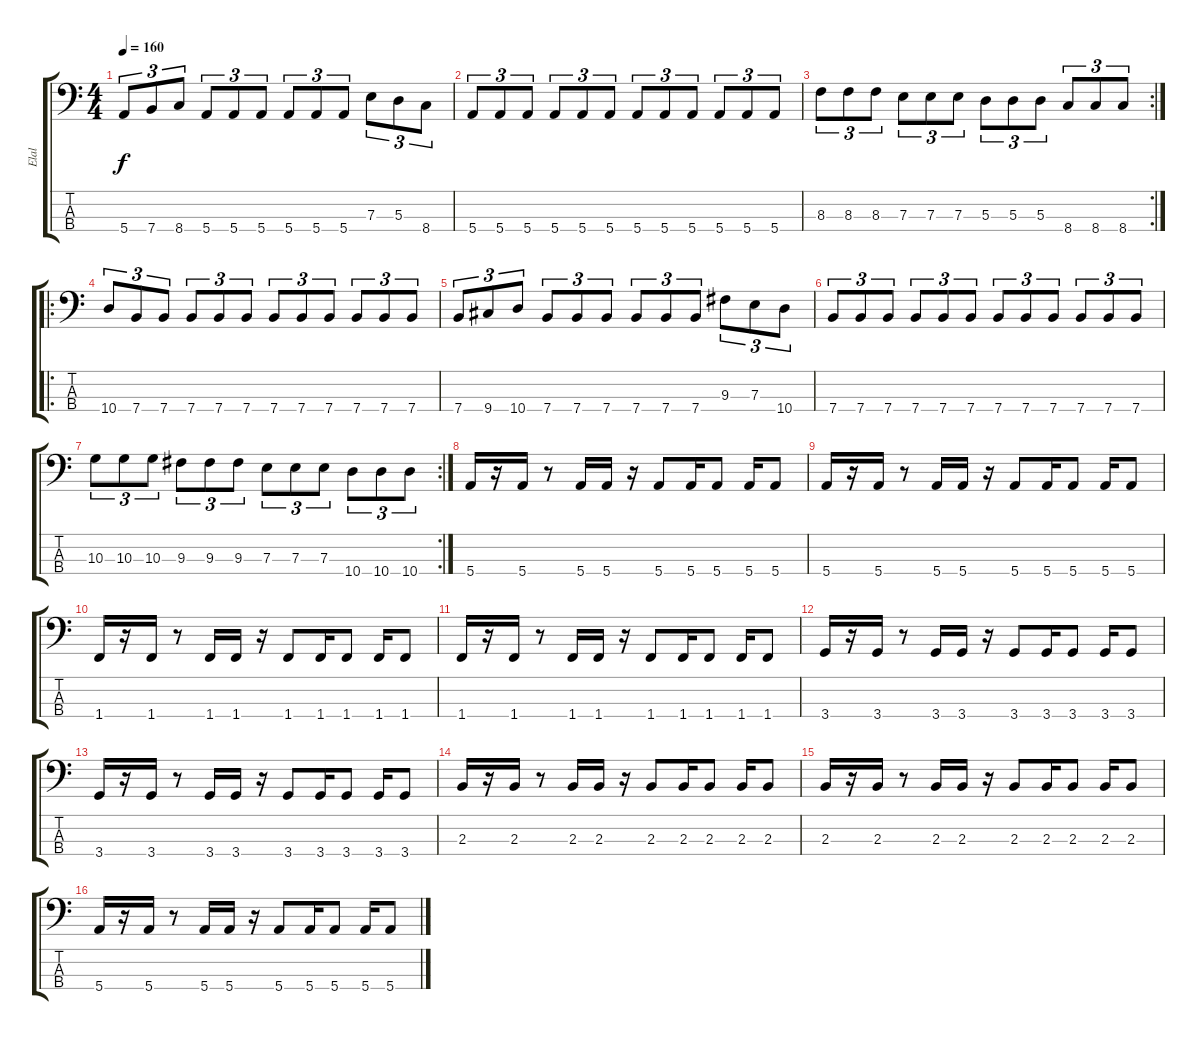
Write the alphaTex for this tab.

\track ("Elal" "Elal") {instrument electricbassfinger}
\staff {score tabs}
\tuning (G2 D2 A1 E1) {hide}
\ts (4 4)
\tempo 160
\clef f4
\ks c
5.4.8{tu (3 2) dy f} 7.4.8{tu (3 2)} 8.4.8{tu (3 2)} 5.4.8{tu (3 2)} 5.4.8{tu (3 2)} 5.4.8{tu (3 2)} 5.4.8{tu (3 2)} 5.4.8{tu (3 2)} 5.4.8{tu (3 2)} 7.3.8{tu (3 2)} 5.3.8{tu (3 2)} 8.4.8{tu (3 2)} |
5.4.8{tu (3 2)} 5.4.8{tu (3 2)} 5.4.8{tu (3 2)} 5.4.8{tu (3 2)} 5.4.8{tu (3 2)} 5.4.8{tu (3 2)} 5.4.8{tu (3 2)} 5.4.8{tu (3 2)} 5.4.8{tu (3 2)} 5.4.8{tu (3 2)} 5.4.8{tu (3 2)} 5.4.8{tu (3 2)} |
\rc 2
8.3.8{tu (3 2)} 8.3.8{tu (3 2)} 8.3.8{tu (3 2)} 7.3.8{tu (3 2)} 7.3.8{tu (3 2)} 7.3.8{tu (3 2)} 5.3.8{tu (3 2)} 5.3.8{tu (3 2)} 5.3.8{tu (3 2)} 8.4.8{tu (3 2)} 8.4.8{tu (3 2)} 8.4.8{tu (3 2)} |
\ro
10.4.8{tu (3 2)} 7.4.8{tu (3 2)} 7.4.8{tu (3 2)} 7.4.8{tu (3 2)} 7.4.8{tu (3 2)} 7.4.8{tu (3 2)} 7.4.8{tu (3 2)} 7.4.8{tu (3 2)} 7.4.8{tu (3 2)} 7.4.8{tu (3 2)} 7.4.8{tu (3 2)} 7.4.8{tu (3 2)} |
7.4.8{tu (3 2)} 9.4.8{tu (3 2)} 10.4.8{tu (3 2)} 7.4.8{tu (3 2)} 7.4.8{tu (3 2)} 7.4.8{tu (3 2)} 7.4.8{tu (3 2)} 7.4.8{tu (3 2)} 7.4.8{tu (3 2)} 9.3.8{tu (3 2)} 7.3.8{tu (3 2)} 10.4.8{tu (3 2)} |
7.4.8{tu (3 2)} 7.4.8{tu (3 2)} 7.4.8{tu (3 2)} 7.4.8{tu (3 2)} 7.4.8{tu (3 2)} 7.4.8{tu (3 2)} 7.4.8{tu (3 2)} 7.4.8{tu (3 2)} 7.4.8{tu (3 2)} 7.4.8{tu (3 2)} 7.4.8{tu (3 2)} 7.4.8{tu (3 2)} |
\rc 2
10.3.8{tu (3 2)} 10.3.8{tu (3 2)} 10.3.8{tu (3 2)} 9.3.8{tu (3 2)} 9.3.8{tu (3 2)} 9.3.8{tu (3 2)} 7.3.8{tu (3 2)} 7.3.8{tu (3 2)} 7.3.8{tu (3 2)} 10.4.8{tu (3 2)} 10.4.8{tu (3 2)} 10.4.8{tu (3 2)} |
5.4.16 r.16 5.4.16 r.8 5.4.16 5.4.16 r.16 5.4.8 5.4.16 5.4.8 5.4.16 5.4.8 |
5.4.16 r.16 5.4.16 r.8 5.4.16 5.4.16 r.16 5.4.8 5.4.16 5.4.8 5.4.16 5.4.8 |
1.4.16 r.16 1.4.16 r.8 1.4.16 1.4.16 r.16 1.4.8 1.4.16 1.4.8 1.4.16 1.4.8 |
1.4.16 r.16 1.4.16 r.8 1.4.16 1.4.16 r.16 1.4.8 1.4.16 1.4.8 1.4.16 1.4.8 |
3.4.16 r.16 3.4.16 r.8 3.4.16 3.4.16 r.16 3.4.8 3.4.16 3.4.8 3.4.16 3.4.8 |
3.4.16 r.16 3.4.16 r.8 3.4.16 3.4.16 r.16 3.4.8 3.4.16 3.4.8 3.4.16 3.4.8 |
2.3.16 r.16 2.3.16 r.8 2.3.16 2.3.16 r.16 2.3.8 2.3.16 2.3.8 2.3.16 2.3.8 |
2.3.16 r.16 2.3.16 r.8 2.3.16 2.3.16 r.16 2.3.8 2.3.16 2.3.8 2.3.16 2.3.8 |
5.4.16 r.16 5.4.16 r.8 5.4.16 5.4.16 r.16 5.4.8 5.4.16 5.4.8 5.4.16 5.4.8
